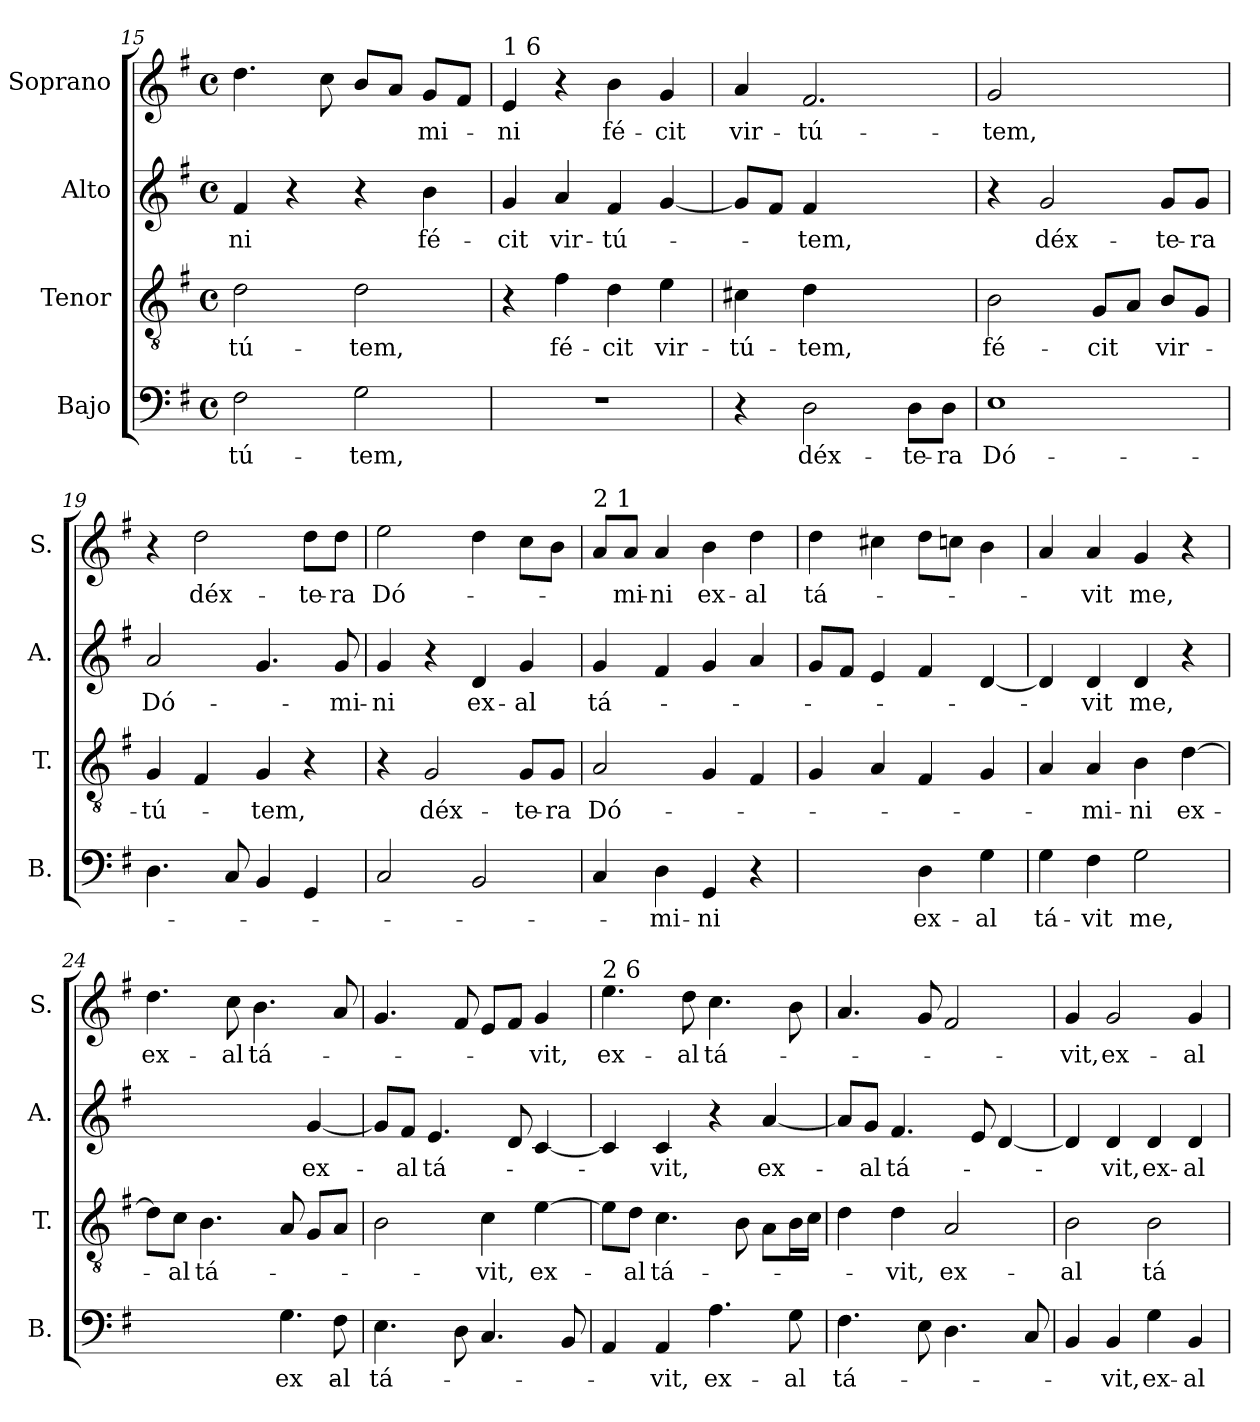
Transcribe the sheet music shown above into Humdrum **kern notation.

**kern	**text	**kern	**text	**kern	**text	**kern	**text
*part4	*part4	*part3	*part3	*part2	*part2	*part1	*part1
*staff4	*staff4	*staff3	*staff3	*staff2	*staff2	*staff1	*staff1
*I"Bajo	*	*I"Tenor	*	*I"Alto	*	*I"Soprano	*
*I'B.	*	*I'T.	*	*I'A.	*	*I'S.	*
*clefF4	*	*clefGv2	*	*clefG2	*	*clefG2	*
*k[f#]	*	*k[f#]	*	*k[f#]	*	*k[f#]	*
*G:	*	*G:	*	*G:	*	*G:	*
*M4/4	*	*M4/4	*	*M4/4	*	*M4/4	*
*met(c)	*	*met(c)	*	*met(c)	*	*met(c)	*
=15	=15	=15	=15	=15	=15	=15	=15
!	!LO:LY:b	!	!LO:LY:b	!	!LO:LY:b	!	!
2F#\	-tú-	2d\	-tú-	4f#/	-ni	4.dd\	.
.	.	.	.	4r	.	.	.
.	.	.	.	.	.	8cc\	.
!	!LO:LY:b	!	!LO:LY:b	!	!	!	!
2G\	-tem,	2d\	-tem,	4r	.	8b/L	.
.	.	.	.	.	.	8a/J	.
!	!	!	!	!	!LO:LY:b	!	!LO:LY:b
.	.	.	.	4b\	fé-	8g/L	-mi-
.	.	.	.	.	.	8f#/J	.
!!LO:LB:g=z
=16	=16	=16	=16	=16	=16	=16	=16
!	!	!	!	!	!	!LO:TX:a:t=1 6	!
!	!	!	!	!	!LO:LY:b	!	!LO:LY:b
1r	.	4r	.	4g/	-cit	4e/	-ni
!	!	!	!LO:LY:b	!	!LO:LY:b	!	!
.	.	4f#\	fé-	4a/	vir-	4r	.
!	!	!	!LO:LY:b	!	!LO:LY:b	!	!LO:LY:b
.	.	4d\	-cit	4f#/	-tú-	4b\	fé-
!	!	!	!LO:LY:b	!	!	!	!LO:LY:b
.	.	4e\	vir-	[<4g/	.	4g/	-cit
=17	=17	=17	=17	=17	=17	=17	=17
!	!	!	!LO:LY:b	!	!	!	!LO:LY:b
4r	.	4c#X\	-tú-	8g/L]	.	4a/	vir-
.	.	.	.	8f#/J	.	.	.
!	!LO:LY:b	!	!LO:LY:b	!	!LO:LY:b	!	!LO:LY:b
2D\	déx-	4d\	-tem,	4f#/	-tem,	2.f#/	-tú-
.	.	2ryy	.	2ryy	.	.	.
!	!LO:LY:b	!	!	!	!	!	!
8D\L	-te-	.	.	.	.	.	.
!	!LO:LY:b:rj	!	!	!	!	!	!
8D\J	-ra	.	.	.	.	.	.
=18	=18	=18	=18	=18	=18	=18	=18
!	!LO:LY:b	!	!LO:LY:b	!	!	!	!LO:LY:b
1E	Dó-	2B\	fé-	4r	.	2g/	-tem,
!	!	!	!	!	!LO:LY:b	!	!
.	.	.	.	2g/	déx-	.	.
!	!	!	!LO:LY:b	!	!	!	!
.	.	8G/L	-cit	.	.	2ryy	.
.	.	8A/J	.	.	.	.	.
!	!	!	!LO:LY:b	!	!LO:LY:b	!	!
.	.	8B/L	vir-	8g/L	-te-	.	.
!	!	!	!	!	!LO:LY:b:rj	!	!
.	.	8G/J	.	8g/J	-ra	.	.
=19	=19	=19	=19	=19	=19	=19	=19
!	!	!	!LO:LY:b	!	!LO:LY:b	!	!
4.D\	.	4G/	-tú-	2a/	Dó-	4r	.
!	!	!	!	!	!	!	!LO:LY:b
.	.	4F#/	.	.	.	2dd\	déx-
8C/	.	.	.	.	.	.	.
!	!	!	!LO:LY:b	!	!	!	!
4BB/	.	4G/	-tem,	4.g/	.	.	.
!	!	!	!	!	!	!	!LO:LY:b
4GG/	.	4r	.	.	.	8dd\L	-te-
!	!	!	!	!	!LO:LY:b	!	!LO:LY:b:rj
.	.	.	.	8g/	-mi-	8dd\J	-ra
=20	=20	=20	=20	=20	=20	=20	=20
!	!	!	!	!	!LO:LY:b	!	!LO:LY:b
2C/	.	4r	.	4g/	-ni	2ee\	Dó-
!	!	!	!LO:LY:b	!	!	!	!
.	.	2G/	déx-	4r	.	.	.
!	!	!	!	!	!LO:LY:b	!	!
2BB/	.	.	.	4d/	ex-	4dd\	.
!	!	!	!LO:LY:b	!	!LO:LY:b	!	!
.	.	8G/L	-te-	4g/	-al	8cc\L	.
!	!	!	!LO:LY:b:rj	!	!	!	!
.	.	8G/J	-ra	.	.	8b\J	.
!!LO:LB:g=z
=21	=21	=21	=21	=21	=21	=21	=21
!	!	!	!	!	!	!LO:TX:a:t=2 1	!
!	!	!	!LO:LY:b	!	!LO:LY:b	!	!
4C/	.	2A/	Dó-	4g/	tá-	8a/L	.
!	!	!	!	!	!	!	!LO:LY:b
.	.	.	.	.	.	8a/J	-mi-
!	!LO:LY:b	!	!	!	!	!	!LO:LY:b:rj
4D\	-mi-	.	.	4f#/	.	4a/	-ni
!	!LO:LY:b	!	!	!	!	!	!LO:LY:b
4GG/	-ni	4G/	.	4g/	.	4b\	ex-
!	!	!	!	!	!	!	!LO:LY:b
4r	.	4F#/	.	4a/	.	4dd\	-al
=22	=22	=22	=22	=22	=22	=22	=22
!	!	!	!	!	!	!	!LO:LY:b
2ryy	.	4G/	.	8g/L	.	4dd\	tá-
.	.	.	.	8f#/J	.	.	.
.	.	4A/	.	4e/	.	4cc#X\	.
!	!LO:LY:b	!	!	!	!	!	!
4D\	ex-	4F#/	.	4f#/	.	8dd\L	.
.	.	.	.	.	.	8ccn\J	.
!	!LO:LY:b	!	!	!	!	!	!
4G\	-al	4G/	.	[<4d/	.	4b\	.
=23	=23	=23	=23	=23	=23	=23	=23
!	!LO:LY:b	!	!	!	!	!	!
4G\	tá-	4A/	.	4d/]	.	4a/	.
!	!LO:LY:b	!	!LO:LY:b	!	!LO:LY:b	!	!LO:LY:b
4F#\	-vit	4A/	-mi-	4d/	-vit	4a/	-vit
!	!LO:LY:b	!	!LO:LY:b	!	!LO:LY:b	!	!LO:LY:b
2G\	me,	4B\	-ni	4d/	me,	4g/	me,
!	!	!	!LO:LY:b	!	!	!	!
.	.	[>4d\	ex-	4r	.	4r	.
=24	=24	=24	=24	=24	=24	=24	=24
*^	*	*	*	*	*	*	*
!	!	!	!	!	!	!	!	!LO:LY:b
2ryy	2..ryy	.	8d\L]	.	2.ryy	.	4.dd\	ex-
!	!	!	!	!LO:LY:b	!	!	!	!
.	.	.	8c\J	-al	.	.	.	.
!	!	!	!	!LO:LY:b	!	!	!	!
.	.	.	4.B\	tá-	.	.	.	.
!	!	!	!	!	!	!	!	!LO:LY:b
.	.	.	.	.	.	.	8cc\	-al
!	!	!	!	!	!	!	!	!LO:LY:b
8ryy	.	.	.	.	.	.	4.b\	tá-
!	!	!LO:LY:b	!	!	!	!	!	!
4.G\	.	ex-	8A/	.	.	.	.	.
!	!	!	!	!	!	!LO:LY:b	!	!
.	.	.	8G/L	.	[<4g/	ex-	.	.
!	!	!LO:LY:b	!	!	!	!	!	!
.	8F#\	-al	8A/J	.	.	.	8a/	.
=25	=25	=25	=25	=25	=25	=25	=25	=25
!	!	!LO:LY:b	!	!	!	!	!	!
*v	*v	*	*	*	*	*	*	*
4.E\	tá-	2B\	.	8g/L]	.	4.g/	.
!	!	!	!	!	!LO:LY:b	!	!
.	.	.	.	8f#/J	-al	.	.
!	!	!	!	!	!LO:LY:b	!	!
.	.	.	.	4.e/	tá-	.	.
8D\	.	.	.	.	.	8f#/	.
!	!	!	!LO:LY:b	!	!	!	!
4.C/	.	4c\	-vit,	.	.	8e/L	.
.	.	.	.	8d/	.	8f#/J	.
!	!	!	!LO:LY:b	!	!	!	!LO:LY:b
.	.	[>4e\	ex-	[>4c/	.	4g/	-vit,
8BB/	.	.	.	.	.	.	.
!!LO:PB:g=z
=26	=26	=26	=26	=26	=26	=26	=26
!	!	!	!	!	!	!LO:TX:a:t=2 6	!
!	!	!	!	!	!	!	!LO:LY:b
4AA/	.	8e\L]	.	4c/]	.	4.ee\	ex-
!	!	!	!LO:LY:b	!	!	!	!
.	.	8d\J	-al	.	.	.	.
!	!LO:LY:b	!	!LO:LY:b	!	!LO:LY:b	!	!
4AA/	-vit,	4.c\	tá-	4c/	-vit,	.	.
!	!	!	!	!	!	!	!LO:LY:b
.	.	.	.	.	.	8dd\	-al
!	!LO:LY:b	!	!	!	!	!	!LO:LY:b
4.A\	ex-	.	.	4r	.	4.cc\	tá-
.	.	8B\	.	.	.	.	.
!	!	!	!	!	!LO:LY:b	!	!
.	.	8A\L	.	[<4a/	ex-	.	.
!	!LO:LY:b	!	!	!	!	!	!
8G\	-al	16B\L	.	.	.	8b\	.
.	.	16c\JJ	.	.	.	.	.
=27	=27	=27	=27	=27	=27	=27	=27
!	!LO:LY:b	!	!	!	!	!	!
4.F#\	tá-	4d\	.	8a/L]	.	4.a/	.
!	!	!	!	!	!LO:LY:b	!	!
.	.	.	.	8g/J	-al	.	.
!	!	!	!LO:LY:b	!	!LO:LY:b	!	!
.	.	4d\	-vit,	4.f#/	tá-	.	.
8E\	.	.	.	.	.	8g/	.
!	!	!	!LO:LY:b	!	!	!	!
4.D\	.	2A/	ex-	.	.	2f#/	.
.	.	.	.	8e/	.	.	.
.	.	.	.	[<4d/	.	.	.
8C/	.	.	.	.	.	.	.
=28	=28	=28	=28	=28	=28	=28	=28
!	!	!	!LO:LY:b	!	!	!	!LO:LY:b
4BB/	.	2B\	-al	4d/]	.	4g/	-vit,
!	!LO:LY:b	!	!	!	!LO:LY:b	!	!LO:LY:b
4BB/	-vit,	.	.	4d/	-vit,	2g/	ex-
!	!LO:LY:b	!	!LO:LY:b	!	!LO:LY:b	!	!
4G\	ex-	2B\	tá-	4d/	ex-	.	.
!	!LO:LY:b	!	!	!	!LO:LY:b	!	!LO:LY:b
4BB/	-al	.	.	4d/	-al	4g/	-al
=	=	=	=	=	=	=	=
*-	*-	*-	*-	*-	*-	*-	*-
